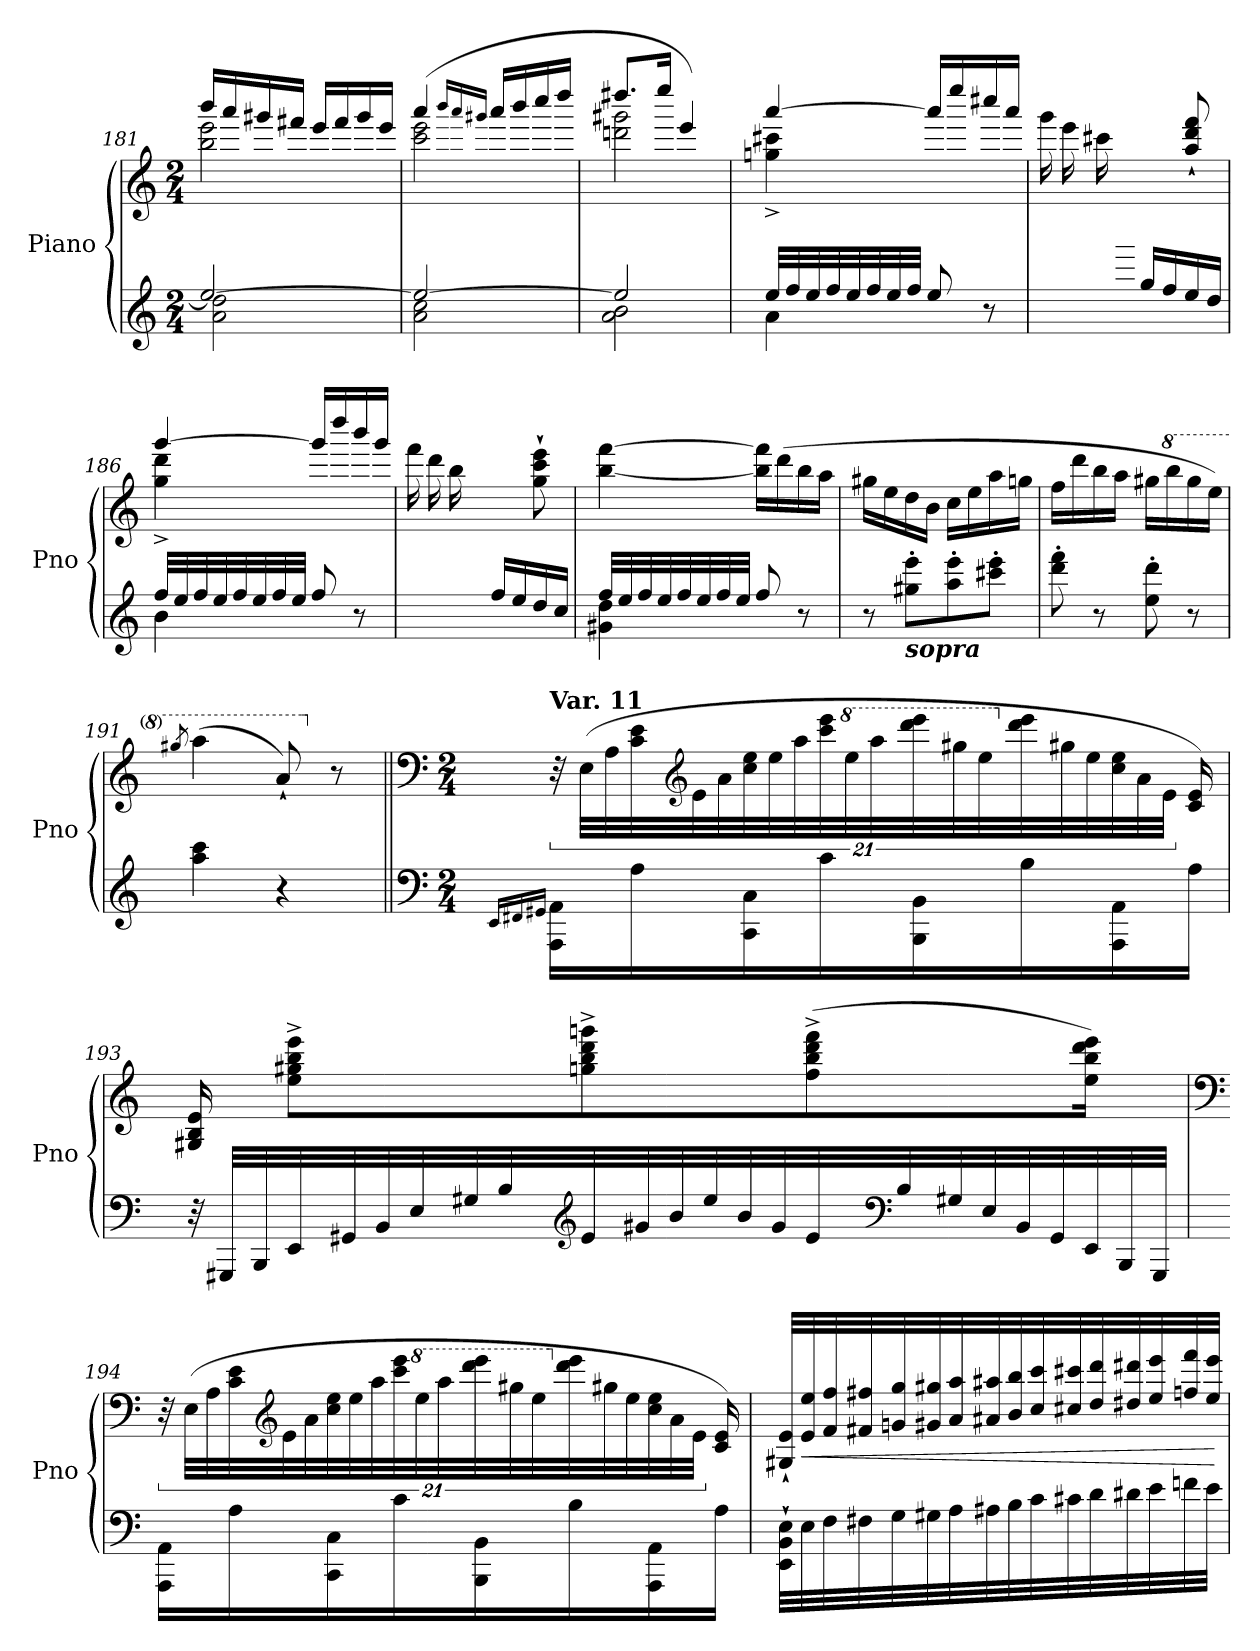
**kern	**kern	**dynam
*part1	*part1	*part1
*staff2	*staff1	*staff1/2
*I"Piano	*	*
*I'Pno	*	*
*clefG2	*clefG2	*
*k[]	*k[]	*
*M2/4	*M2/4	*
=181	=181	=181
*^	*^	*
2ee/_	2a\ 2dd\	16bbb/LL	2bb\ 2eee\	.
.	.	16aaa/	.	.
.	.	16ggg#X/	.	.
.	.	16fff#X/JJ	.	.
.	.	16eee/LL	.	.
.	.	16fff#/	.	.
.	.	16ggg#/	.	.
.	.	16eee/JJ	.	.
!!LO:LB:g=z	!!
=182	=182	=182	=182	=182
2ee/_	2a\ 2cc\	(>4aaa/	2ccc\ 2eee\	.
.	.	16qbbb/LL	.	.
.	.	16qaaa/	.	.
.	.	16qggg#X/JJ	.	.
.	.	16aaa/LL	.	.
.	.	16bbb/	.	.
.	.	16cccc/	.	.
.	.	16dddd/JJ	.	.
=183	=183	=183	=183	=183
2ee/]	2a\ 2b\	8.dddd#X/L	2dddn\ 2ggg#X\	.
.	.	16eeee/Jk	.	.
.	.	4eee/)	.	.
=184	=184	=184	=184	=184
32ee/LLL	4a\	[4aaa/	4ggn\^ 4ccc#X\^	.
32ff/	.	.	.	.
32ee/	.	.	.	.
32ff/	.	.	.	.
32ee/	.	.	.	.
32ff/	.	.	.	.
32ee/	.	.	.	.
32ff/JJJ	.	.	.	.
8ee/	4ryy	16aaa/LL]	4ryy	.
.	.	(<16eeee/	.	.
8r	.	16cccc#X/	.	.
.	.	16aaa/JJ	.	.
*	*	*v	*v	*
=185	=185	=185	=185
8.ryy	8ryy	16ggg\LL	.
.	.	16eee\	.
.	16ryy	16ccc#X\	.
16aaa/JJ	16aa\yy	16ryy	.
4ryy	16gg/LL	8ryy	.
.	16ff/	.	.
.	16ee/	8aa/` 8ddd/` 8fff/`	.
.	16dd/JJ)	.	.
=186	=186	=186	=186
*	*	*^	*
32ff/LLL	4b\	[4ggg/	4gg\^ 4ddd\^	.
32ee/	.	.	.	.
32ff/	.	.	.	.
32ee/	.	.	.	.
32ff/	.	.	.	.
32ee/	.	.	.	.
32ff/	.	.	.	.
32ee/JJJ	.	.	.	.
8ff/	4ryy	16ggg/LL]	4ryy	.
.	.	(<16dddd/	.	.
8r	.	16bbb/	.	.
.	.	16ggg/JJ	.	.
*	*	*v	*v	*
!!LO:LB:g=z
=187	=187	=187	=187
8.ryy	8ryy	16fff\LL	.
.	.	16ddd\	.
.	8ryy	16bb\	.
16gg/JJ	.	16ryy	.
4ryy	16ff/LL	8ryy	.
.	16ee/	.	.
.	16dd/	8gg\` 8ccc\` 8eee\`	.
.	16cc/JJ)	.	.
=188	=188	=188	=188
32ff/LLL	4g#X\ 4dd\	[4bb\ [4fff\	.
32ee/	.	.	.
32ff/	.	.	.
32ee/	.	.	.
32ff/	.	.	.
32ee/	.	.	.
32ff/	.	.	.
32ee/JJJ	.	.	.
8ff/	4ryy	16bb\] 16fff\]LL	.
.	.	(>16ddd\	.
8r	.	16bb\	.
.	.	16aa\JJ	.
*v	*v	*	*
=189	=189	=189
8r	16gg#X\LL	.
.	16ee\	.
!LO:TX:b:Bi:t=sopra	!	!
8gg#X\' 8eee\'L	16dd\	.
.	16b\JJ	.
8aa\' 8eee\'	16cc\LL	.
.	16ee\	.
8ccc#X\' 8eee\'J	16aa\	.
.	16ggn\JJ	.
=190	=190	=190
8ddd\' 8fff\'	16ff\LL	.
.	16ddd\	.
8r	16bb\	.
.	16aa\JJ	.
8ee\' 8ddd\'	16gg#X\LL	.
*	*8va	*
.	16bbb\	.
8r	16ggg#\	.
.	16eee\JJ)	.
=191	=191	=191
.	8qggg#X/	.
4aa\ 4ccc\	(>4aaa\	.
4r	8aa`/)	.
*	*X8va	*
.	8r	.
!!LO:LB:g=z
=192||	=192||	=192||
*clefF4	*clefF4	*
*M2/4	*M2/4	*
*	*MM65	*
16qEE/LL	.	.
16qFF#X/	.	.
16qGG#X/JJ	.	.
!	!LO:TX:a:B:t=Var. 11	!
16AAA\ 16AA\LL	48r	.
.	(>48E\LLL	.
.	48A\	.
*	*Xbrackettup	*
16A\	48c\ 48e\	.
*	*clefG2	*
.	48e\	.
.	48a\	.
16CC\ 16C\	48cc\ 48ee\	.
.	48ee\	.
.	48aa\	.
16c\	48ccc\ 48eee\	.
*	*8va	*
.	48eee\	.
.	48aaa\	.
16BBB\ 16BB\	48dddd\ 48eeee\	.
.	48ggg#X\	.
.	48eee\	.
*	*X8va	*
16B\	48ddd\ 48eee\	.
.	48gg#X\	.
.	48ee\	.
16AAA\ 16AA\	48cc\ 48ee\	.
.	48a\	.
.	48e\JJJ	.
16A\JJ	16c/ 16e/)	.
=193	=193	=193
*Xtuplet	*	*
48r	16G#X/ 16B/ 16e/	.
48GGG#X/LLL	.	.
48BBB/	.	.
48EE/	8ee\^ 8gg#X\^ 8bb\^ 8eee\^L	.
48GG#X/	.	.
48BB/	.	.
48E/	.	.
48G#X/	.	.
48B/	.	.
*clefG2	*	*
48e/	8ggn\^ 8bb\^ 8ddd\^ 8gggn\^	.
48g#X/	.	.
48b/	.	.
48ee/	.	.
48b/	.	.
48g#/	.	.
48e/	(>8ff\^ 8bb\^ 8ddd\^ 8fff\^	.
*clefF4	*	*
48B/	.	.
48G#X/	.	.
48E/	.	.
48BB/	.	.
48GG#/	.	.
48EE/	16ee\ 16bb\ 16ddd\ 16eee\Jk)	.
48BBB/	.	.
48GGG#/JJJ	.	.
!!LO:PB:g=z
=194	=194	=194
*	*clefF4	*
*	*brackettup	*
16AAA\ 16AA\LL	48r	.
.	(>48E\LLL	.
.	48A\	.
*	*Xbrackettup	*
16A\	48c\ 48e\	.
*	*clefG2	*
.	48e\	.
.	48a\	.
16CC\ 16C\	48cc\ 48ee\	.
.	48ee\	.
.	48aa\	.
16c\	48ccc\ 48eee\	.
*	*8va	*
.	48eee\	.
.	48aaa\	.
16BBB\ 16BB\	48dddd\ 48eeee\	.
.	48ggg#X\	.
.	48eee\	.
*	*X8va	*
16B\	48ddd\ 48eee\	.
.	48gg#X\	.
.	48ee\	.
16AAA\ 16AA\	48cc\ 48ee\	.
.	48a\	.
.	48e\JJJ	.
16A\JJ	16c/ 16e/)	.
=195	=195	=195
32EE\` 32BB\` 32E\`LLL	32G#X/` 32e/`LLL	.
!	!	!LO:HP:b
32E\	32e/ 32ee/	<
32F\	32f/ 32ff/	.
32F#X\	32f#X/ 32ff#X/	.
32G\	32gn/ 32gg/	.
32G#X\	32g#X/ 32gg#X/	.
32A\	32a/ 32aa/	.
32A#X\	32a#X/ 32aa#X/	.
32B\	32b/ 32bb/	.
32c\	32cc/ 32ccc/	.
32c#X\	32cc#X/ 32ccc#X/	.
32d\	32dd/ 32ddd/	.
32d#X\	32dd#X/ 32ddd#X/	.
32e\	32ee/ 32eee/	.
32fn\	32ffn/ 32fff/	.
32e\JJJ	32ee/ 32eee/JJJ	.
.	.	[
=	=	=
*-	*-	*-
